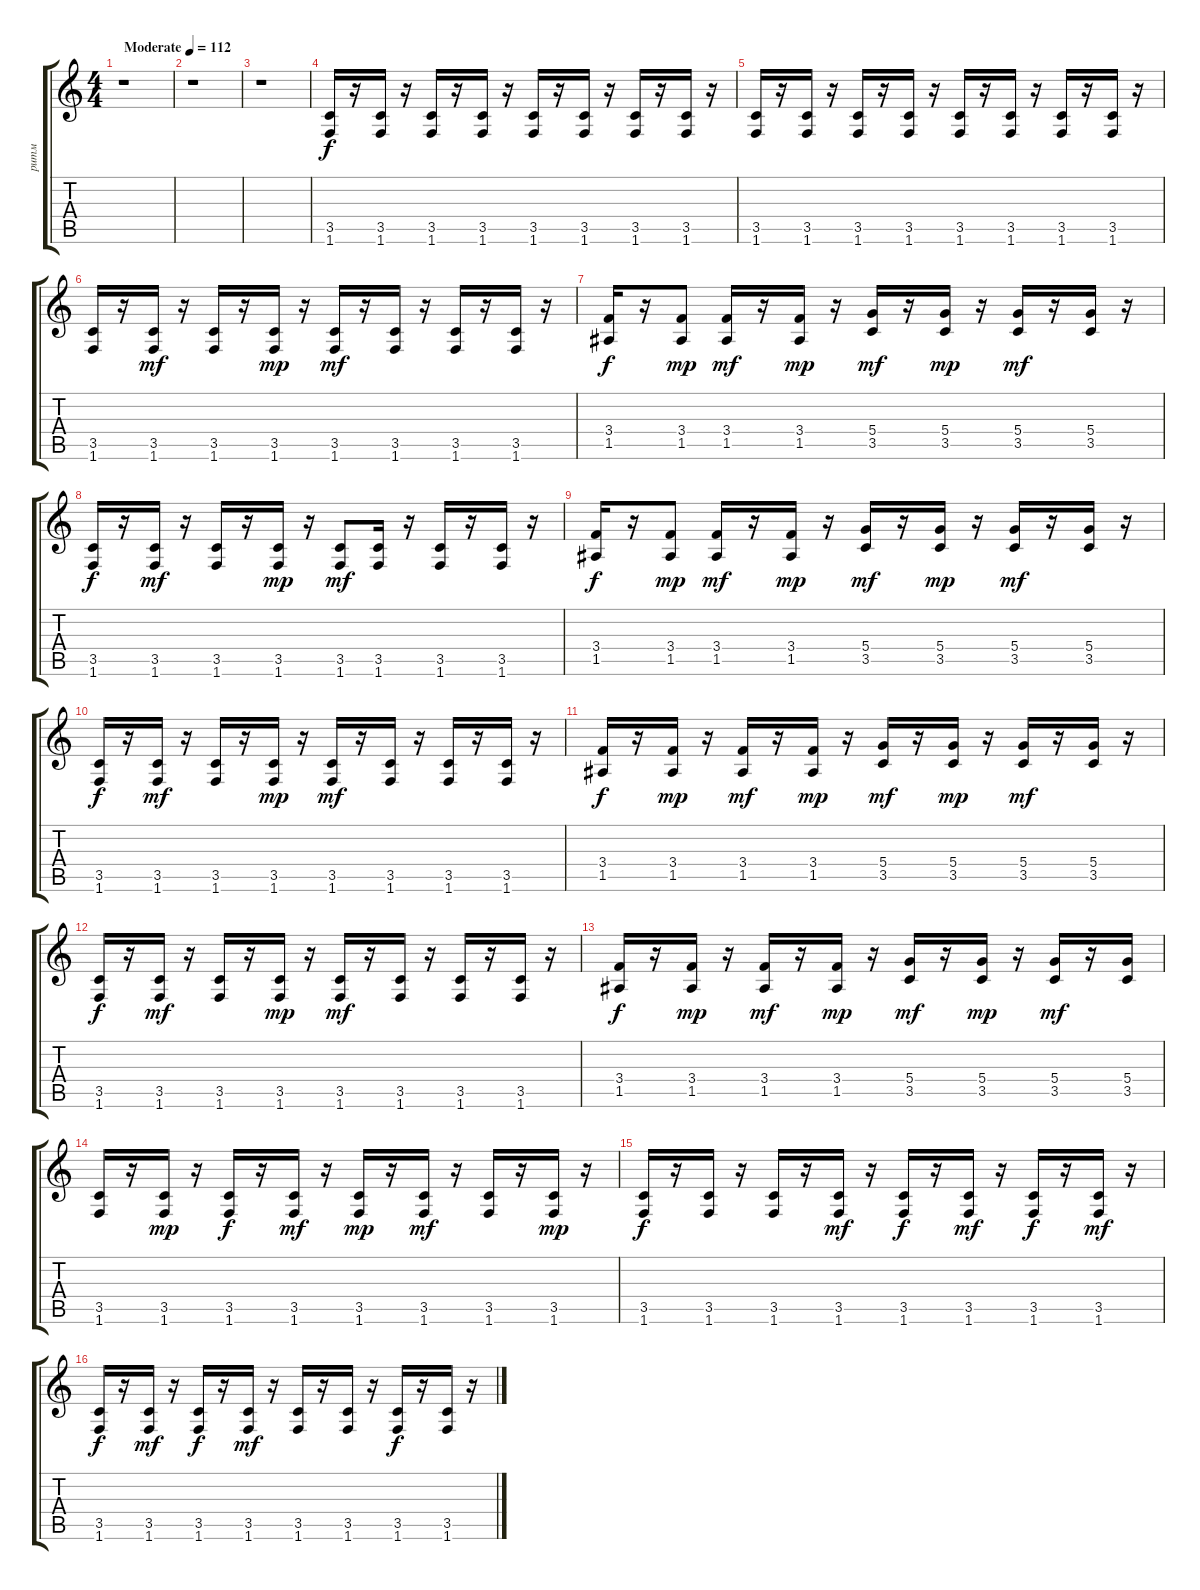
\track ("ритм" "ритм") {instrument electricbasspick}
\staff {score tabs}
\tuning (E4 B3 G3 D3 A2 E2) {hide}
\ts (4 4)
\tempo (112 "Moderate")
\clef g2
\ks c
r.1{dy f instrument electricbasspick} |
r.1 |
r.1 |
(3.5 1.6).16{instrument electricbasspick} r.16{instrument electricbasspick} (3.5 1.6).16 r.16 (3.5 1.6).16 r.16 (3.5 1.6).16 r.16 (3.5 1.6).16 r.16 (3.5 1.6).16 r.16 (3.5 1.6).16 r.16 (3.5 1.6).16 r.16 |
(3.5 1.6).16 r.16 (3.5 1.6).16 r.16 (3.5 1.6).16 r.16 (3.5 1.6).16 r.16 (3.5 1.6).16 r.16 (3.5 1.6).16 r.16 (3.5 1.6).16 r.16 (3.5 1.6).16 r.16 |
(3.5 1.6).16 r.16 (3.5 1.6).16{dy mf} r.16 (3.5 1.6).16 r.16 (3.5 1.6).16{dy mp} r.16 (3.5 1.6).16{dy mf} r.16 (3.5 1.6).16 r.16 (3.5 1.6).16 r.16 (3.5 1.6).16 r.16 |
(3.4 1.5).16{dy f} r.16 (3.4 1.5).8{dy mp} (3.4 1.5).16{dy mf} r.16 (3.4 1.5).16{dy mp} r.16 (5.4 3.5).16{dy mf} r.16 (5.4 3.5).16{dy mp} r.16 (5.4 3.5).16{dy mf} r.16 (5.4 3.5).16 r.16 |
(3.5 1.6).16{dy f} r.16 (3.5 1.6).16{dy mf} r.16 (3.5 1.6).16 r.16 (3.5 1.6).16{dy mp} r.16 (3.5 1.6).8{dy mf} (3.5 1.6).16 r.16 (3.5 1.6).16 r.16 (3.5 1.6).16 r.16 |
(3.4 1.5).16{dy f} r.16 (3.4 1.5).8{dy mp} (3.4 1.5).16{dy mf} r.16 (3.4 1.5).16{dy mp} r.16 (5.4 3.5).16{dy mf} r.16 (5.4 3.5).16{dy mp} r.16 (5.4 3.5).16{dy mf} r.16 (5.4 3.5).16 r.16 |
(3.5 1.6).16{dy f} r.16 (3.5 1.6).16{dy mf} r.16 (3.5 1.6).16 r.16 (3.5 1.6).16{dy mp} r.16 (3.5 1.6).16{dy mf} r.16 (3.5 1.6).16 r.16 (3.5 1.6).16 r.16 (3.5 1.6).16 r.16 |
(3.4 1.5).16{dy f} r.16 (3.4 1.5).16{dy mp} r.16 (3.4 1.5).16{dy mf} r.16 (3.4 1.5).16{dy mp} r.16 (5.4 3.5).16{dy mf} r.16 (5.4 3.5).16{dy mp} r.16 (5.4 3.5).16{dy mf} r.16 (5.4 3.5).16 r.16 |
(3.5 1.6).16{dy f} r.16 (3.5 1.6).16{dy mf} r.16 (3.5 1.6).16 r.16 (3.5 1.6).16{dy mp} r.16 (3.5 1.6).16{dy mf} r.16 (3.5 1.6).16 r.16 (3.5 1.6).16 r.16 (3.5 1.6).16 r.16 |
(3.4 1.5).16{dy f} r.16 (3.4 1.5).16{dy mp} r.16 (3.4 1.5).16{dy mf} r.16 (3.4 1.5).16{dy mp} r.16 (5.4 3.5).16{dy mf} r.16 (5.4 3.5).16{dy mp} r.16 (5.4 3.5).16{dy mf} r.16 (5.4 3.5).16 |
(3.5 1.6).16 r.16 (3.5 1.6).16{dy mp} r.16 (3.5 1.6).16{dy f} r.16 (3.5 1.6).16{dy mf} r.16 (3.5 1.6).16{dy mp} r.16 (3.5 1.6).16{dy mf} r.16 (3.5 1.6).16 r.16 (3.5 1.6).16{dy mp} r.16 |
(3.5 1.6).16{dy f} r.16 (3.5 1.6).16 r.16 (3.5 1.6).16 r.16 (3.5 1.6).16{dy mf} r.16 (3.5 1.6).16{dy f} r.16 (3.5 1.6).16{dy mf} r.16 (3.5 1.6).16{dy f} r.16 (3.5 1.6).16{dy mf} r.16 |
(3.5 1.6).16{dy f} r.16 (3.5 1.6).16{dy mf} r.16 (3.5 1.6).16{dy f} r.16 (3.5 1.6).16{dy mf} r.16 (3.5 1.6).16 r.16 (3.5 1.6).16 r.16 (3.5 1.6).16{dy f} r.16 (3.5 1.6).16 r.16
